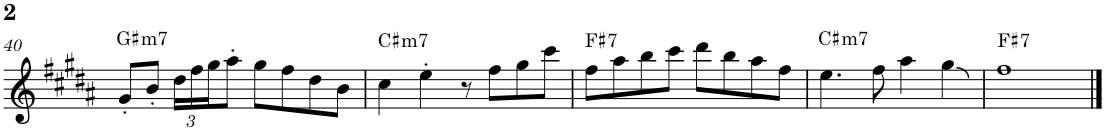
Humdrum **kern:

**kern	**harte
*part1	*part1
*staff1	*
*I"Alto Saxophone	*
*I'A. Sax.	*
!!LO:PB:g=z
*clefG2	*
*Trd5c9	*
*k[f#c#g#d#a#]	*
*M4/4	*
=40	=40
!	!LO:H:kt=m7
8g#'/L	G#:min7
8b'/J	.
*Xbrackettup	*
24dd#\LL	.
24ff#\	.
24gg#\J	.
8aa#'\J	.
8gg#\L	.
8ff#\	.
8dd#\	.
8b\J	.
=41	=41
!	!LO:H:kt=m7
4cc#\	C#:min7
4ee'\	.
8r	.
8ff#\L	.
8gg#\	.
8ccc#\J	.
=42	=42
!	!LO:H:kt=7
8ff#\L	F#:7
8aa#\	.
8bb\	.
8ccc#\J	.
8ddd#\L	.
8bb\	.
8aa#\	.
8ff#\J	.
=43	=43
!	!LO:H:kt=m7
4.ee\	C#:min7
8ff#\	.
4aa#\	.
4gg#\	.
=44	=44
!	!LO:H:kt=7
1ff#	F#:7
==	==
*-	*-
